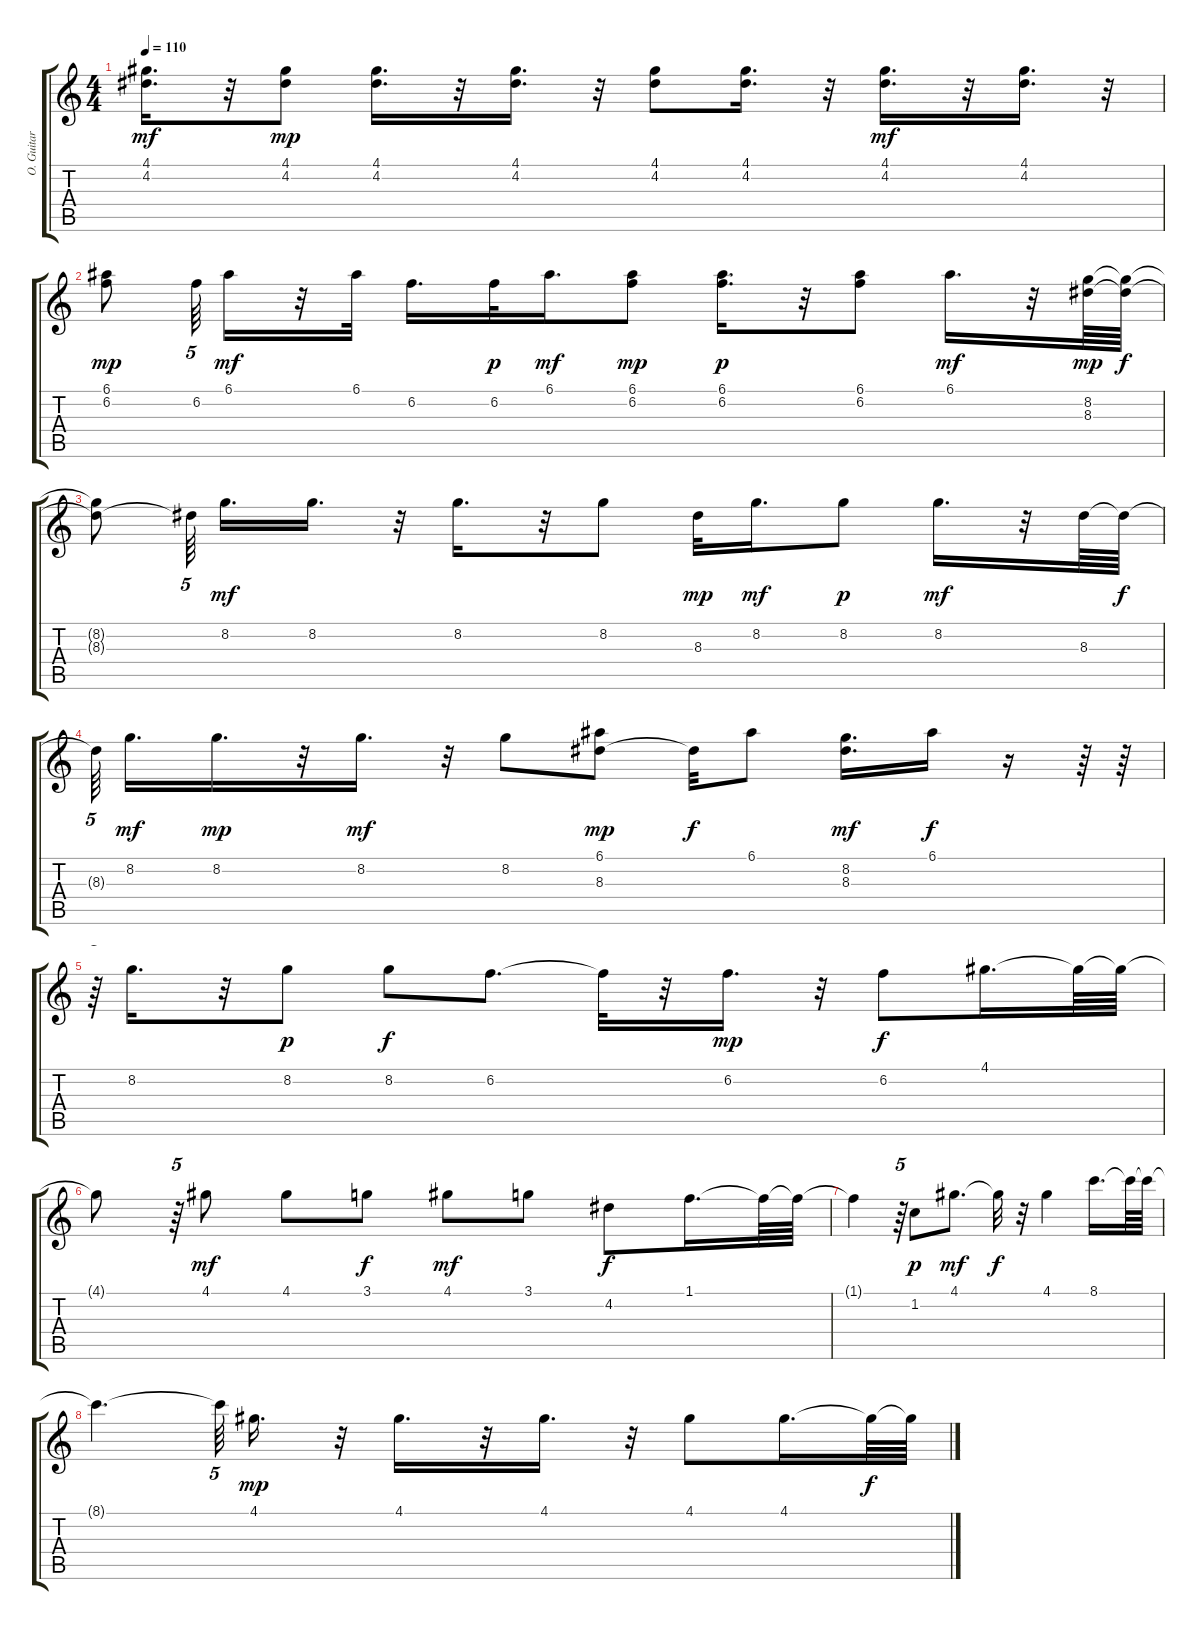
\track ("O. Guitar" "O. Guitar") {instrument overdrivenguitar}
\staff {score tabs}
\tuning (E4 B3 G3 D3 A2 E2) {hide}
\ts (4 4)
\tempo 110
\clef g2
\ks c
(4.1 4.2).16{d dy mf} r.32 (4.1 4.2).8{dy mp} (4.1 4.2).16{d} r.32 (4.1 4.2).16{d} r.32 (4.1 4.2).8 (4.1 4.2).16{d} r.32 (4.1 4.2).16{d dy mf} r.32 (4.1 4.2).16{d} r.32 |
(6.1 6.2).8{dy mp} 6.2.64{tu (5 4) beam splitsecondary} 6.1.16{dy mf} r.32 6.1.32 6.2.16{d} 6.2.32{dy p} 6.1.16{d dy mf} (6.1 6.2).8{dy mp} (6.1 6.2).16{d dy p} r.32 (6.1 6.2).8 6.1.16{d dy mf} r.32 (8.2 8.3).64{dy mp} (8.2{t} 8.3{t}).64{dy f} |
(8.2{t} 8.3{t}).8 8.3{t}.64{tu (5 4) beam splitsecondary} 8.2.16{d dy mf} 8.2.16{d} r.32 8.2.16{d} r.32 8.2.8 8.3.32{dy mp} 8.2.16{d dy mf} 8.2.8{dy p} 8.2.16{d dy mf} r.32 8.3.64 8.3{t}.64{dy f} |
8.3{t}.64{tu (5 4) beam splitsecondary} 8.2.16{d dy mf} 8.2.16{d dy mp} r.32 8.2.16{d dy mf} r.32 8.2.8 (6.1 8.3).8{dy mp} 8.3{t}.32{dy f} 6.1.8 (8.2 8.3).16{d dy mf} 6.1.16{dy f} r.16 r.64 r.64 |
r.64{tu (5 4)} 8.2.16{d} r.32 8.2.8{dy p} 8.2.8{dy f} 6.2.8{d} 6.2{t}.32 r.32 6.2.16{d dy mp} r.32 6.2.8{dy f} 4.1.16{d} 4.1{t}.64 4.1{t}.64 |
4.1{t}.8 r.64{tu (5 4)} 4.1.8{dy mf} 4.1.8 3.1.8{dy f} 4.1.8{dy mf} 3.1.8 4.2.8{dy f} 1.1.16{d} 1.1{t}.64 1.1{t}.64 |
1.1{t}.4 r.64{tu (5 4)} 1.2.8{dy p} 4.1.8{d dy mf} 4.1{t}.32{dy f} r.32 4.1.4 8.1.16{d} 8.1{t}.64 8.1{t}.64 |
8.1{t}.4{d} 8.1{t}.64{tu (5 4)} 4.1.16{d dy mp} r.32 4.1.16{d} r.32 4.1.16{d} r.32 4.1.8 4.1.16{d} 4.1{t}.64{dy f} 4.1{t}.64
